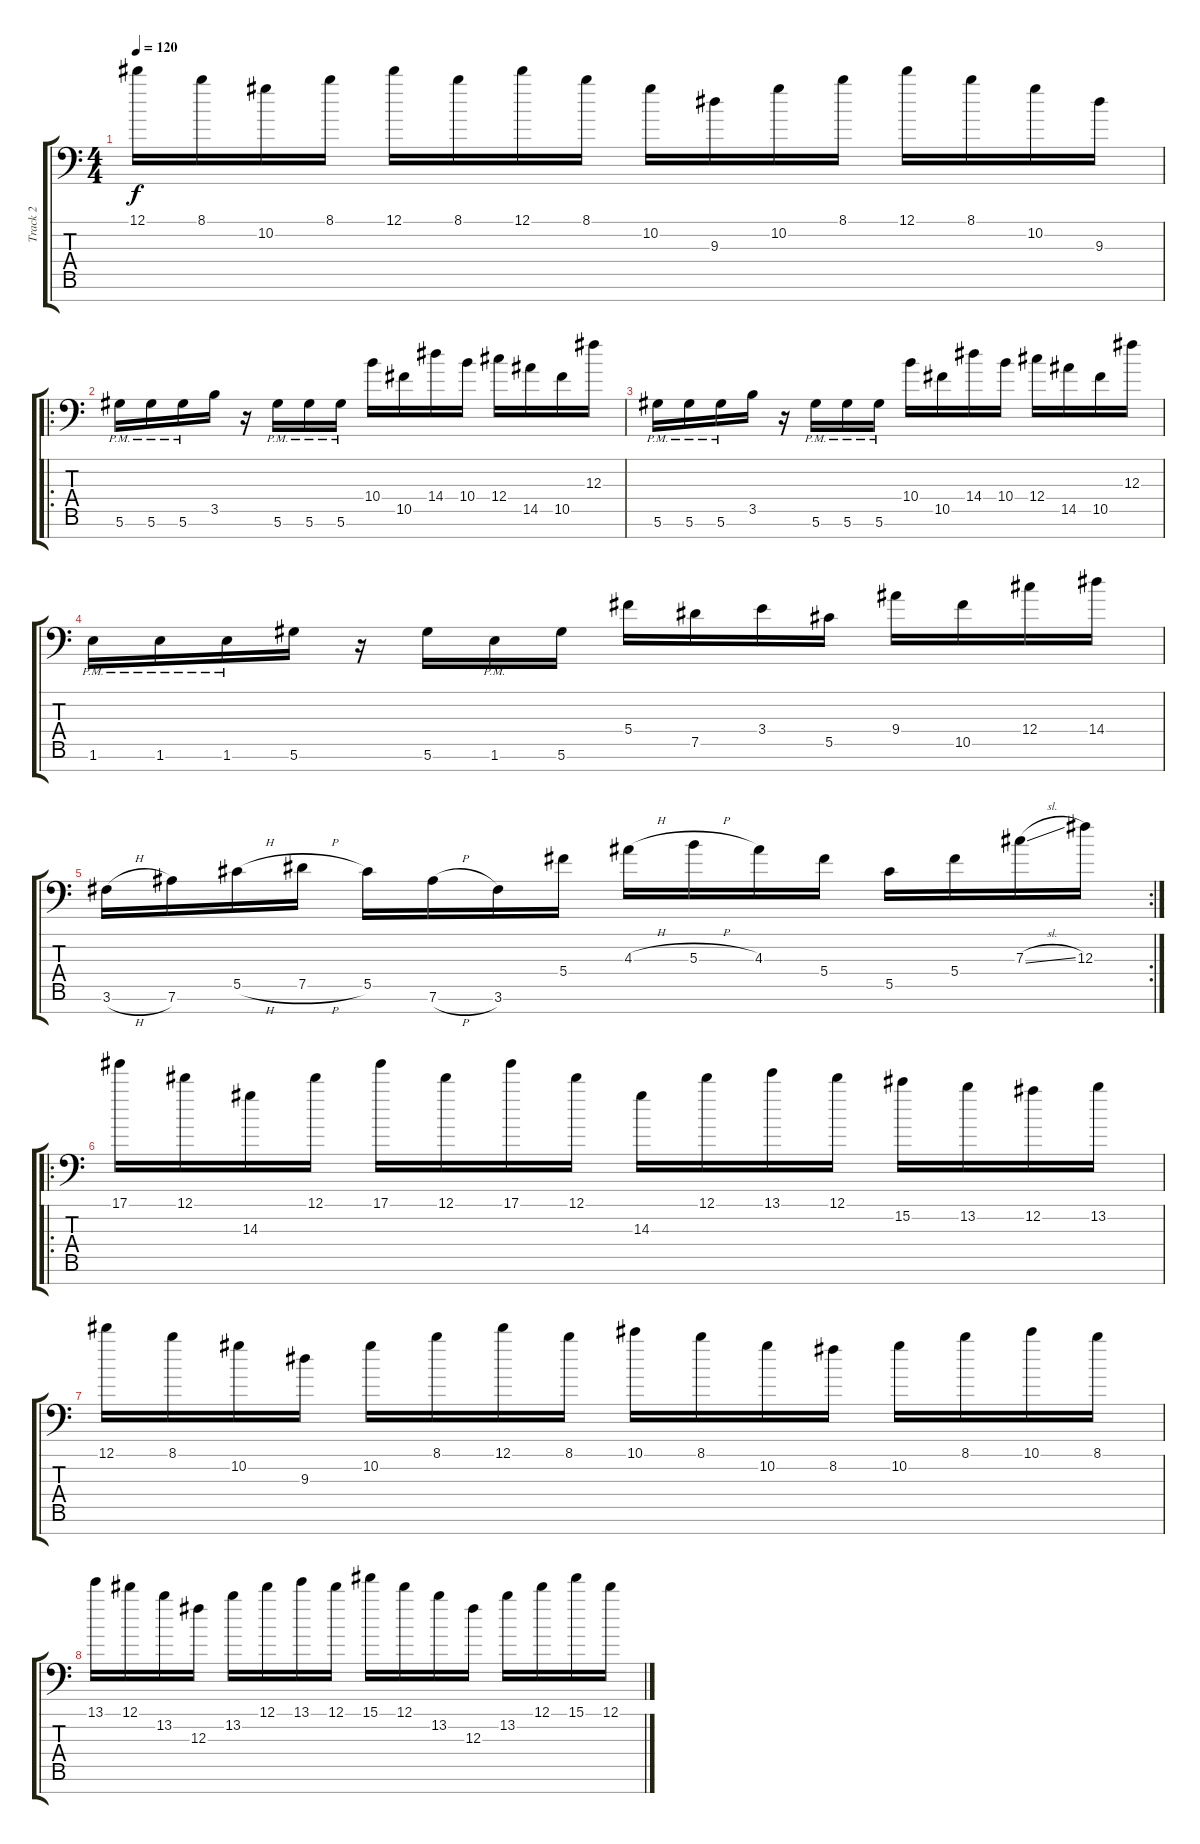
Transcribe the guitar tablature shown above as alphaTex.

\track ("Track 2" "Track 2") {instrument distortionguitar}
\staff {score tabs}
\tuning (Eb4 Bb3 Gb3 Db3 Ab2 Eb2 Ab1) {hide}
\ts (4 4)
\tempo 120
\clef f4
\ks c
12.1.16{dy f} 8.1.16 10.2.16 8.1.16 12.1.16 8.1.16 12.1.16 8.1.16 10.2.16 9.3.16 10.2.16 8.1.16 12.1.16 8.1.16 10.2.16 9.3.16 |
\ro
5.6{pm}.16 5.6{pm}.16 5.6{pm}.16 3.5.16 r.16 5.6{pm}.16 5.6{pm}.16 5.6{pm}.16 10.4.16 10.5.16 14.4.16 10.4.16 12.4.16 14.5.16 10.5.16 12.3.16 |
5.6{pm}.16 5.6{pm}.16 5.6{pm}.16 3.5.16 r.16 5.6{pm}.16 5.6{pm}.16 5.6{pm}.16 10.4.16 10.5.16 14.4.16 10.4.16 12.4.16 14.5.16 10.5.16 12.3.16 |
1.6{pm}.16 1.6{pm}.16 1.6{pm}.16 5.6.16 r.16 5.6.16 1.6{pm}.16 5.6.16 5.4.16 7.5.16 3.4.16 5.5.16 9.4.16 10.5.16 12.4.16 14.4.16 |
\rc 2
3.6{h}.16 7.6.16 5.5{h}.16 7.5{h}.16 5.5.16 7.6{h}.16 3.6.16 5.4.16 4.3{h}.16 5.3{h}.16 4.3.16 5.4.16 5.5.16 5.4.16 7.3{sl}.16 12.3.16 |
\ro
17.1.16 12.1.16 14.3.16 12.1.16 17.1.16 12.1.16 17.1.16 12.1.16 14.3.16 12.1.16 13.1.16 12.1.16 15.2.16 13.2.16 12.2.16 13.2.16 |
12.1.16 8.1.16 10.2.16 9.3.16 10.2.16 8.1.16 12.1.16 8.1.16 10.1.16 8.1.16 10.2.16 8.2.16 10.2.16 8.1.16 10.1.16 8.1.16 |
13.1.16 12.1.16 13.2.16 12.3.16 13.2.16 12.1.16 13.1.16 12.1.16 15.1.16 12.1.16 13.2.16 12.3.16 13.2.16 12.1.16 15.1.16 12.1.16
